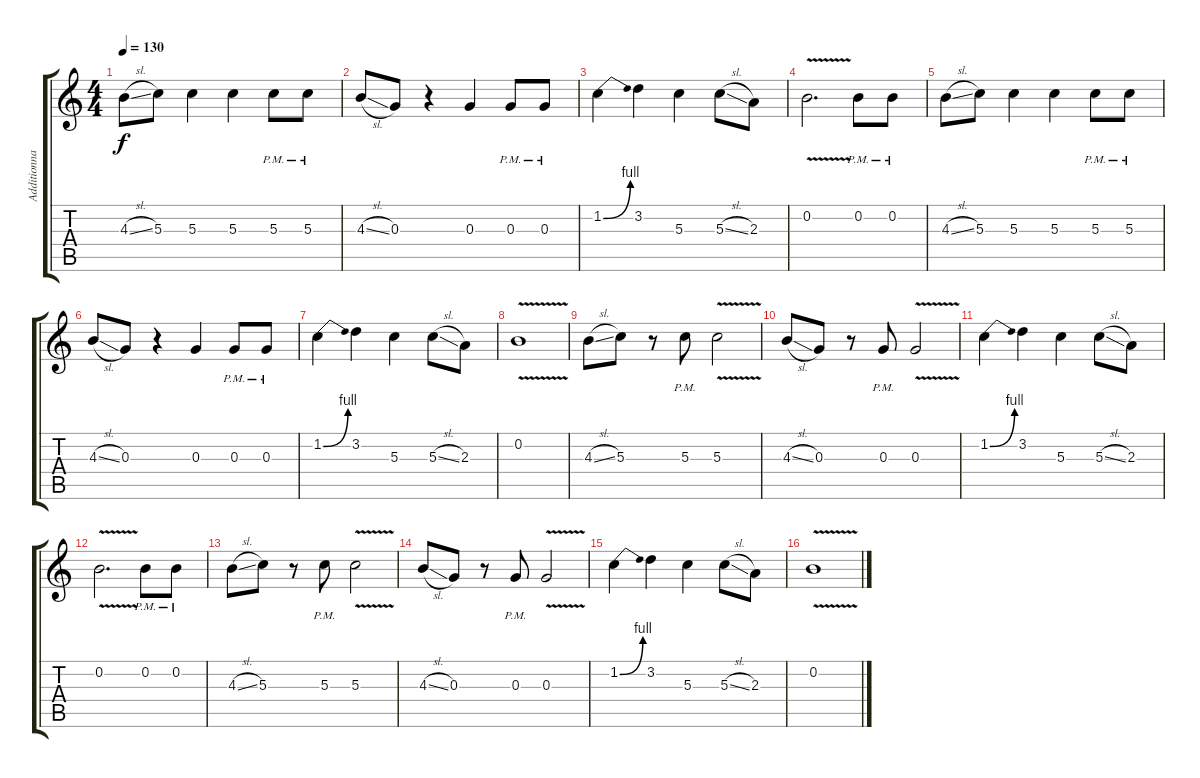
\track ("Additionnal Guitar" "Additionna") {instrument acousticguitarsteel}
\staff {score tabs}
\tuning (E4 B3 G3 D3 A2 E2) {hide}
\ts (4 4)
\tempo 130
\clef g2
\ks c
4.3{sl}.8{dy f balance 0 instrument distortionguitar} 5.3.8 5.3.4 5.3.4 5.3{pm}.8 5.3{pm}.8 |
4.3{sl}.8 0.3.8 r.4 0.3.4 0.3{pm}.8 0.3{pm}.8 |
1.2{be (bend 0 0 60 4)}.4 3.2.4 5.3.4 5.3{sl}.8 2.3.8 |
0.2{v}.2{d} 0.2{pm}.8 0.2{pm}.8 |
4.3{sl}.8 5.3.8 5.3.4 5.3.4 5.3{pm}.8 5.3{pm}.8 |
4.3{sl}.8 0.3.8 r.4 0.3.4 0.3{pm}.8 0.3{pm}.8 |
1.2{be (bend 0 0 60 4)}.4 3.2.4 5.3.4 5.3{sl}.8 2.3.8 |
0.2{v}.1 |
4.3{sl}.8 5.3.8 r.8 5.3{pm}.8 5.3{v}.2 |
4.3{sl}.8 0.3.8 r.8 0.3{pm}.8 0.3{v}.2 |
1.2{be (bend 0 0 60 4)}.4 3.2.4 5.3.4 5.3{sl}.8 2.3.8 |
0.2{v}.2{d} 0.2{pm}.8 0.2{pm}.8 |
4.3{sl}.8 5.3.8 r.8 5.3{pm}.8 5.3{v}.2 |
4.3{sl}.8 0.3.8 r.8 0.3{pm}.8 0.3{v}.2 |
1.2{be (bend 0 0 60 4)}.4 3.2.4 5.3.4 5.3{sl}.8 2.3.8 |
0.2{v}.1
